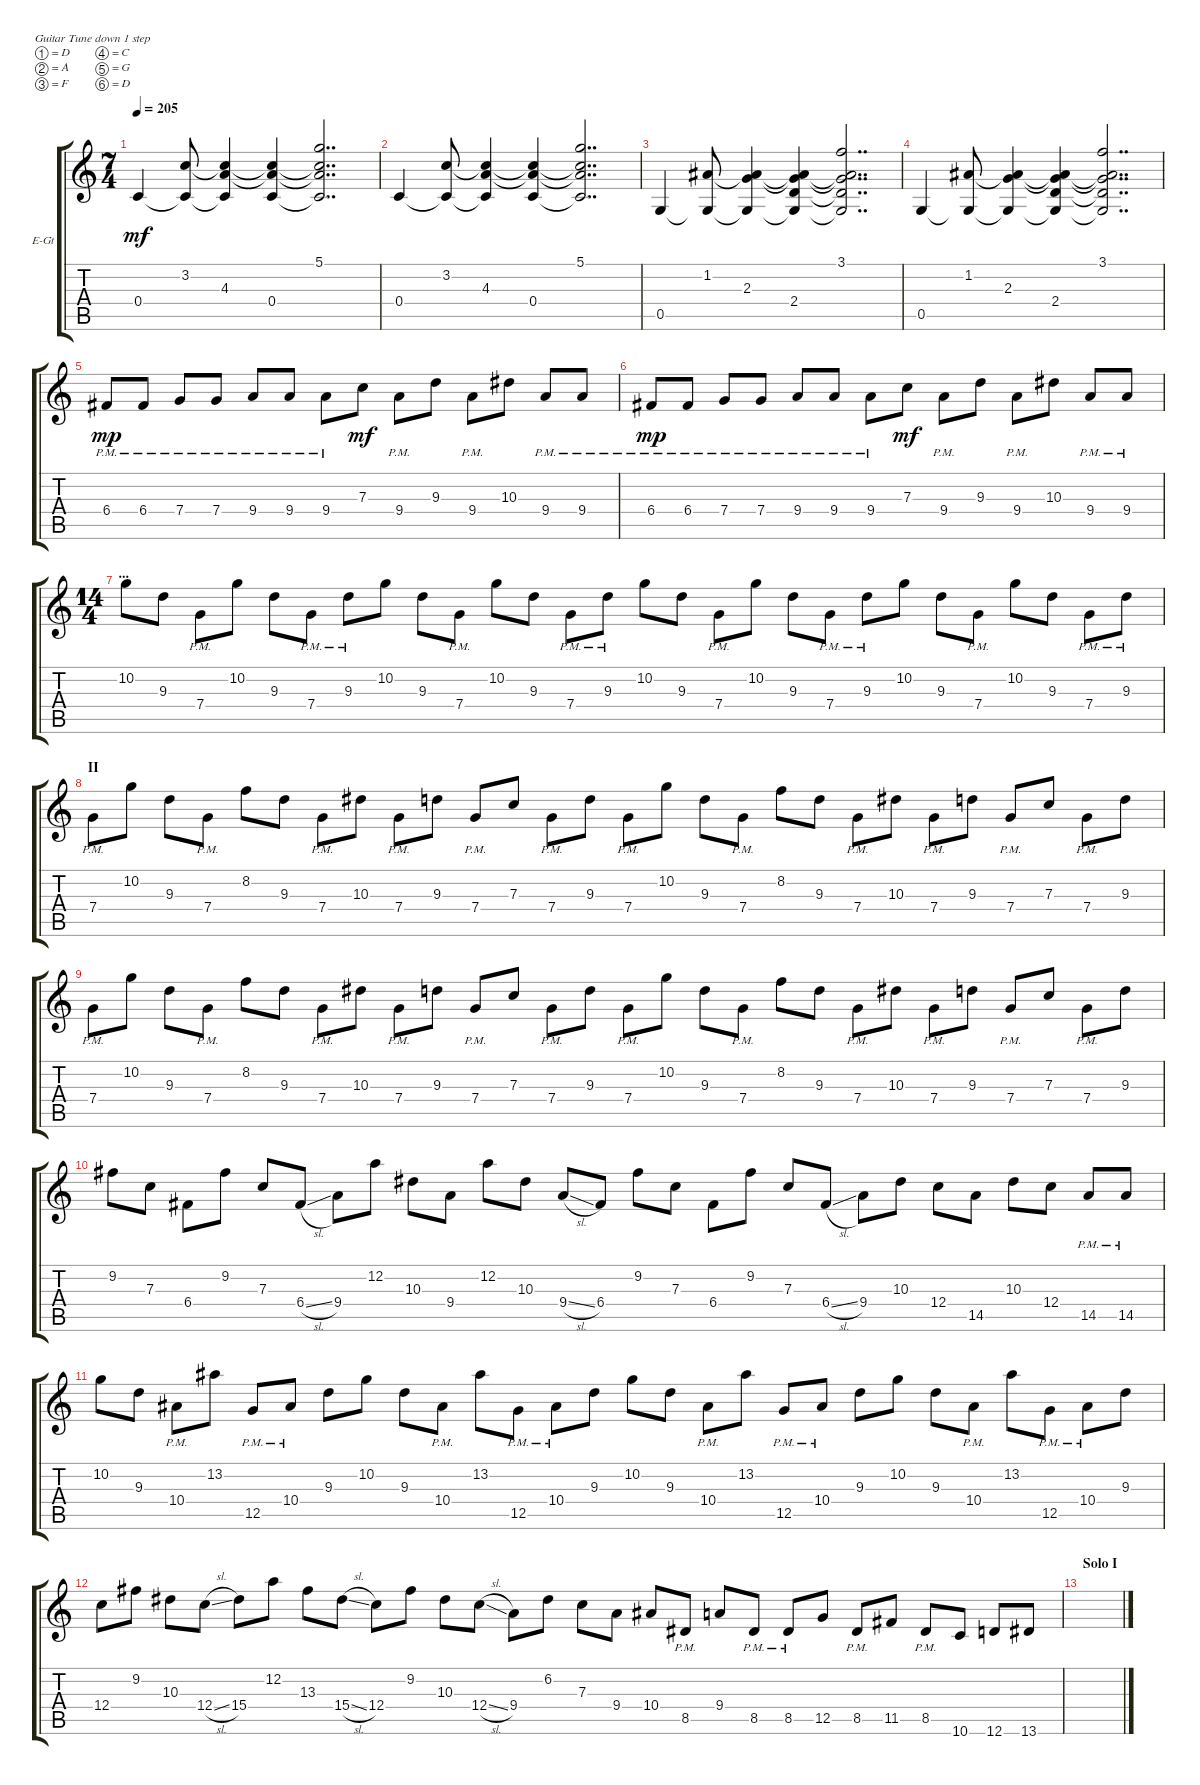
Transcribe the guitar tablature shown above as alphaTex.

\defaultSystemsLayout 4
\bracketExtendMode groupsimilarinstruments
\firstSystemTrackNameOrientation horizontal
\otherSystemsTrackNameOrientation horizontal
\track ("Arnaud" "E-Gt") {instrument distortionguitar}
\staff {score tabs}
\tuning (D4 A3 F3 C3 G2 D2)
\ts (7 4)
\tempo 205
\clef g2
\ks c
0.4.4{dy mf} (3.2 0.4{t}).8 (4.3 3.2{t} 0.4{t}).4 (0.4 4.3{t} 3.2{t}).4 (5.1 0.4{t} 4.3{t} 3.2{t}).2{dd} |
0.4.4 (3.2 0.4{t}).8 (4.3 3.2{t} 0.4{t}).4 (0.4 4.3{t} 3.2{t}).4 (5.1 0.4{t} 4.3{t} 3.2{t}).2{dd} |
\scale
0.309951 0.5.4 (1.2 0.5{t}).8 (2.3 0.5{t} 1.2{t}).4 (2.4 0.5{t} 2.3{t} 1.2{t}).4 (3.1 0.5{t} 2.4{t} 2.3{t} 1.2{t}).2{dd} |
\scale
0.25938 0.5.4 (1.2 0.5{t}).8 (2.3 0.5{t} 1.2{t}).4 (2.4 0.5{t} 2.3{t} 1.2{t}).4 (3.1 0.5{t} 2.4{t} 2.3{t} 1.2{t}).2{dd} |
\scale
0.430669 6.4{pm}.8{dy mp} 6.4{pm}.8 7.4{pm}.8 7.4{pm}.8 9.4{pm}.8 9.4{pm}.8 9.4{pm}.8 7.3.8{dy mf} 9.4{pm}.8 9.3.8 9.4{pm}.8 10.3.8 9.4{pm}.8 9.4{pm}.8 |
6.4{pm}.8{dy mp} 6.4{pm}.8 7.4{pm}.8 7.4{pm}.8 9.4{pm}.8 9.4{pm}.8 9.4{pm}.8 7.3.8{dy mf} 9.4{pm}.8 9.3.8 9.4{pm}.8 10.3.8 9.4{pm}.8 9.4{pm}.8 |
\ts (14 4)
\section ("" "...")
10.2.8 9.3.8 7.4{pm}.8 10.2.8 9.3.8 7.4{pm}.8 9.3{pm}.8 10.2.8 9.3.8 7.4{pm}.8 10.2.8 9.3.8 7.4{pm}.8 9.3{pm}.8 10.2.8 9.3.8 7.4{pm}.8 10.2.8 9.3.8 7.4{pm}.8 9.3{pm}.8 10.2.8 9.3.8 7.4{pm}.8 10.2.8 9.3.8 7.4{pm}.8 9.3{pm}.8 |
\section ("" "II")
7.4{pm}.8 10.2.8 9.3.8 7.4{pm}.8 8.2.8 9.3.8 7.4{pm}.8 10.3.8 7.4{pm}.8 9.3.8 7.4{pm}.8 7.3.8 7.4{pm}.8 9.3.8 7.4{pm}.8 10.2.8 9.3.8 7.4{pm}.8 8.2.8 9.3.8 7.4{pm}.8 10.3.8 7.4{pm}.8 9.3.8 7.4{pm}.8 7.3.8 7.4{pm}.8 9.3.8 |
7.4{pm}.8 10.2.8 9.3.8 7.4{pm}.8 8.2.8 9.3.8 7.4{pm}.8 10.3.8 7.4{pm}.8 9.3.8 7.4{pm}.8 7.3.8 7.4{pm}.8 9.3.8 7.4{pm}.8 10.2.8 9.3.8 7.4{pm}.8 8.2.8 9.3.8 7.4{pm}.8 10.3.8 7.4{pm}.8 9.3.8 7.4{pm}.8 7.3.8 7.4{pm}.8 9.3.8 |
9.2.8 7.3.8 6.4.8 9.2.8 7.3.8 6.4{sl}.8 9.4.8 12.2.8 10.3.8 9.4.8 12.2.8 10.3.8 9.4{sl}.8 6.4.8 9.2.8 7.3.8 6.4.8 9.2.8 7.3.8 6.4{sl}.8 9.4.8 10.3.8 12.4.8 14.5.8 10.3.8 12.4.8 14.5{pm}.8 14.5{pm}.8 |
10.2.8 9.3.8 10.4{pm}.8 13.2.8 12.5{pm}.8 10.4{pm}.8 9.3.8 10.2.8 9.3.8 10.4{pm}.8 13.2.8 12.5{pm}.8 10.4{pm}.8 9.3.8 10.2.8 9.3.8 10.4{pm}.8 13.2.8 12.5{pm}.8 10.4{pm}.8 9.3.8 10.2.8 9.3.8 10.4{pm}.8 13.2.8 12.5{pm}.8 10.4{pm}.8 9.3.8 |
12.4.8 9.2.8 10.3.8 12.4{sl}.8 15.4.8 12.2.8 13.3.8 15.4{sl}.8 12.4.8 9.2.8 10.3.8 12.4{sl}.8 9.4.8 6.2.8 7.3.8 9.4.8 10.4.8 8.5{pm}.8 9.4.8 8.5{pm}.8 8.5{pm}.8 12.5.8 8.5{pm}.8 11.5.8 8.5{pm}.8 10.6.8 12.6.8 13.6.8 |
\section ("" "Solo I")
